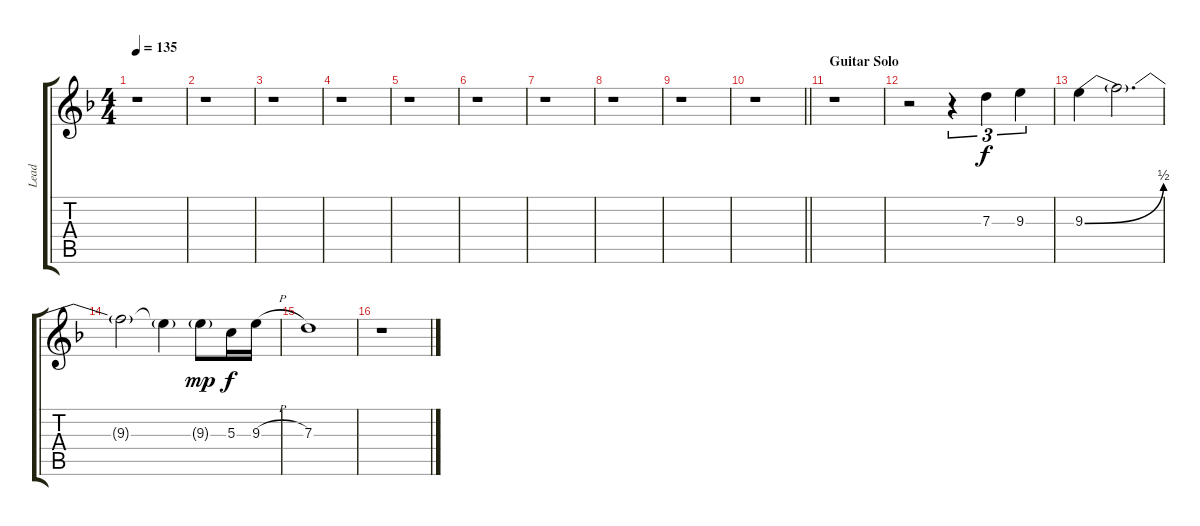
\track ("Lead" "Lead") {instrument distortionguitar}
\staff {score tabs}
\tuning (E4 B3 G3 D3 A2 E2) {hide}
\ts (4 4)
\tempo 135
\clef g2
\ks f
r.1{dy mp} |
r.1 |
r.1 |
r.1 |
r.1 |
r.1 |
r.1 |
r.1 |
r.1 |
\barLineRight lightlight
r.1 |
\section ("" "Guitar Solo")
r.1 |
r.2 r.4{tu (3 2)} 7.3.4{tu (3 2) dy f} 9.3.4{tu (3 2)} |
9.3{be (bend 0 0 60 2)}.4 9.3{t}.2{d} |
9.3{t}.2 9.3{t}.4 9.3{g}.8{dy mp} 5.3.16{dy f} 9.3{h}.16 |
7.3.1 |
r.1
